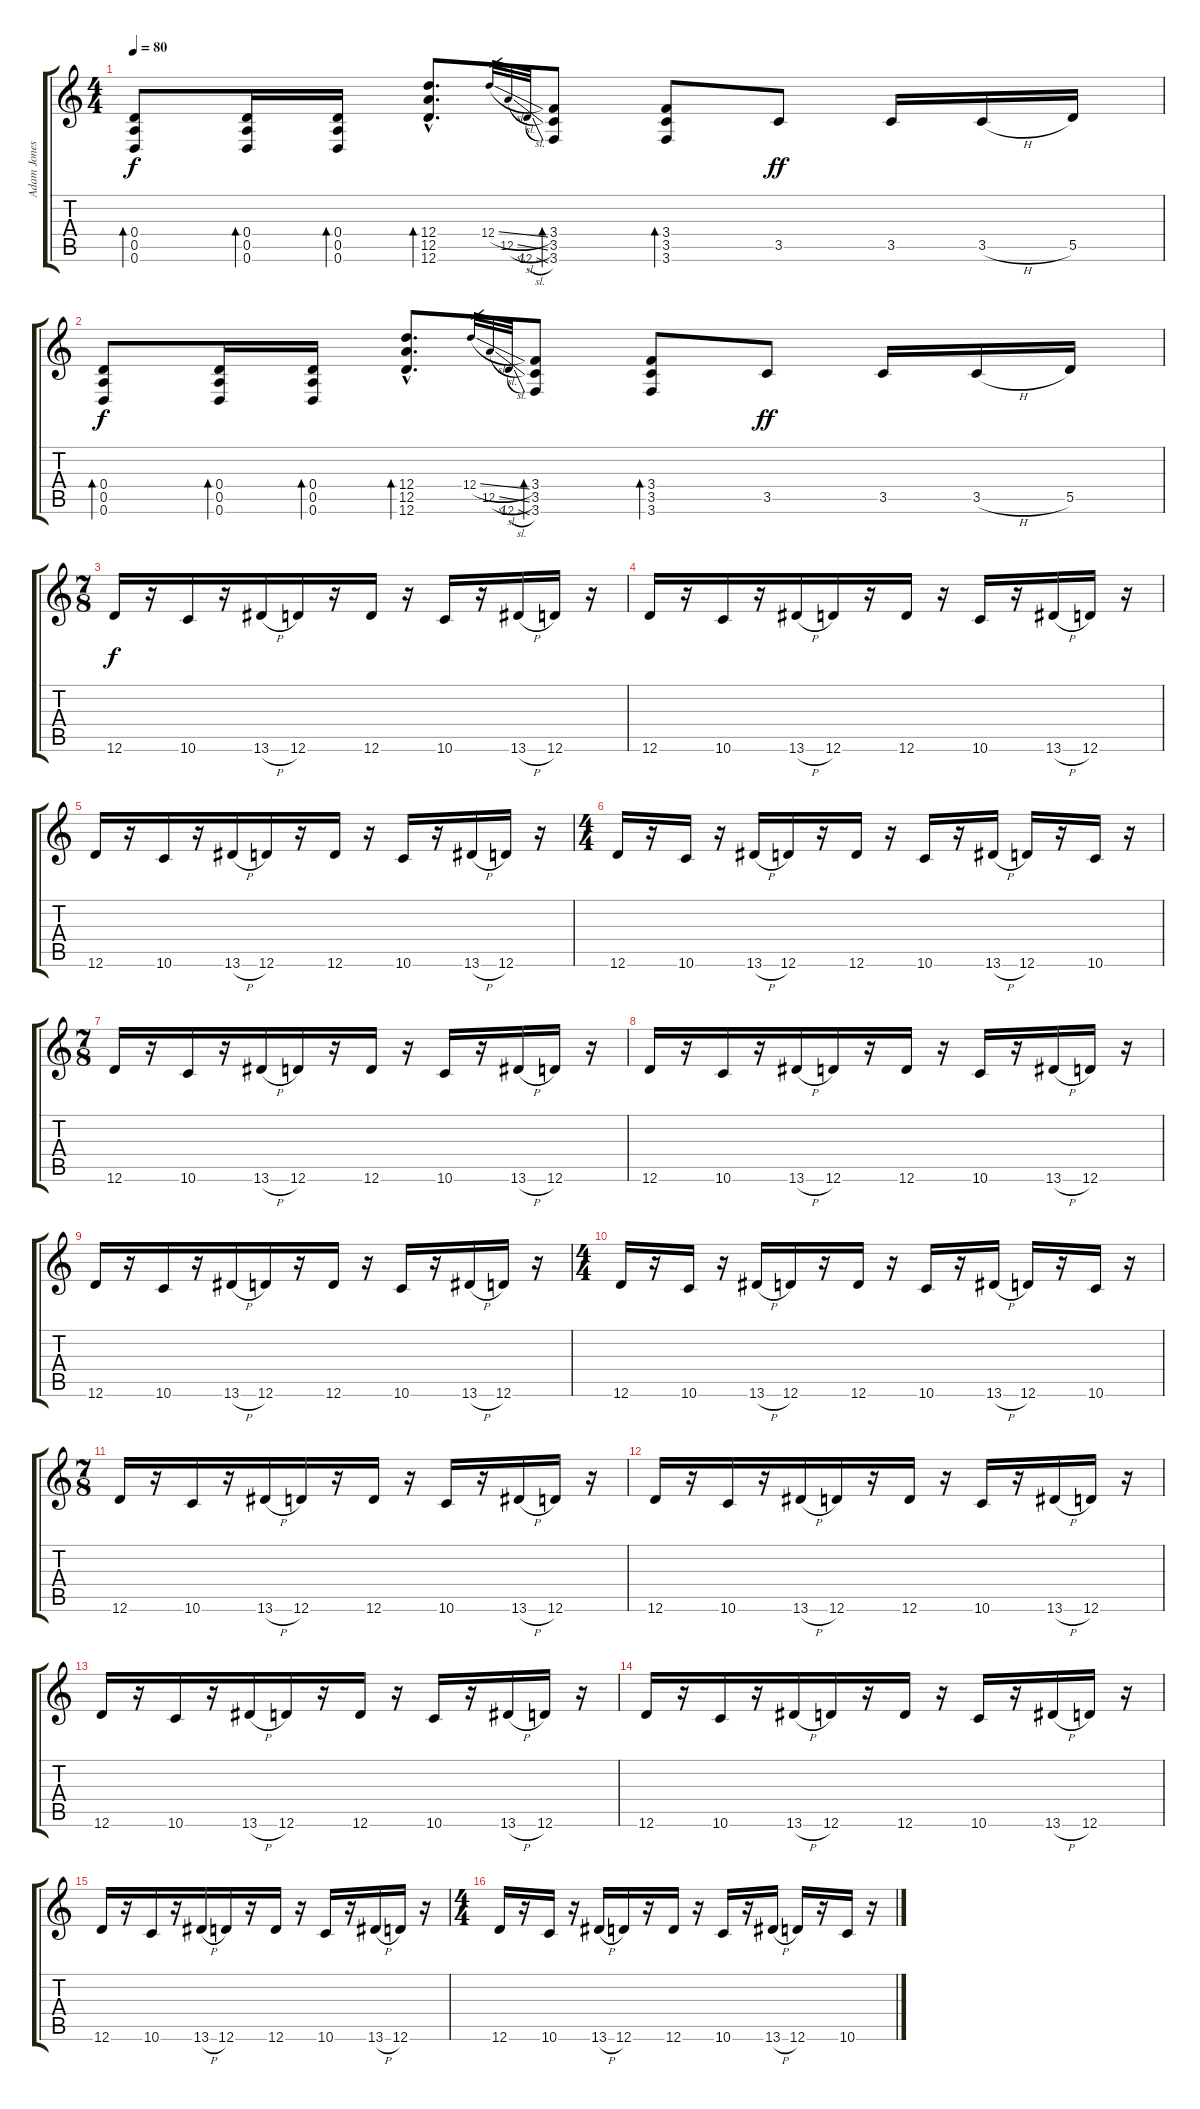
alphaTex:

\track ("Adam Jones (right)" "Adam Jones") {instrument overdrivenguitar}
\staff {score tabs}
\tuning (E4 B3 G3 D3 A2 D2) {hide}
\ts (4 4)
\tempo 80
\clef g2
\ks c
(0.4 0.5 0.6).8{bd 30 dy f} (0.4 0.5 0.6).16{bd 30} (0.4 0.5 0.6).16{bd 30} (12.4{hac} 12.5{hac} 12.6{hac}).8{d bd 30} 12.4{sl}.32{gr} 12.5{sl}.32{gr} 12.6{sl}.32{gr} (3.4 3.5 3.6).8{bd 30} (3.4 3.5 3.6).8{bd 30} 3.5.8{dy ff} 3.5.16 3.5{h}.16 5.5.16 |
(0.4 0.5 0.6).8{bd 30 dy f} (0.4 0.5 0.6).16{bd 30} (0.4 0.5 0.6).16{bd 30} (12.4{hac} 12.5{hac} 12.6{hac}).8{d bd 30} 12.4{sl}.32{gr} 12.5{sl}.32{gr} 12.6{sl}.32{gr} (3.4 3.5 3.6).8{bd 30} (3.4 3.5 3.6).8{bd 30} 3.5.8{dy ff} 3.5.16 3.5{h}.16 5.5.16 |
\ts (7 8)
12.6.16{dy f} r.16 10.6.16 r.16 13.6{h}.16 12.6.16 r.16 12.6.16 r.16 10.6.16 r.16 13.6{h}.16 12.6.16 r.16 |
12.6.16 r.16 10.6.16 r.16 13.6{h}.16 12.6.16 r.16 12.6.16 r.16 10.6.16 r.16 13.6{h}.16 12.6.16 r.16 |
12.6.16 r.16 10.6.16{instrument electricguitarmuted} r.16 13.6{h}.16 12.6.16 r.16 12.6.16 r.16 10.6.16 r.16 13.6{h}.16 12.6.16 r.16 |
\ts (4 4)
12.6.16 r.16 10.6.16 r.16 13.6{h}.16 12.6.16 r.16 12.6.16 r.16 10.6.16 r.16 13.6{h}.16 12.6.16 r.16 10.6.16 r.16 |
\ts (7 8)
12.6.16{instrument overdrivenguitar} r.16 10.6.16 r.16 13.6{h}.16 12.6.16 r.16 12.6.16 r.16 10.6.16 r.16 13.6{h}.16 12.6.16 r.16 |
12.6.16 r.16 10.6.16 r.16 13.6{h}.16 12.6.16 r.16 12.6.16 r.16 10.6.16 r.16 13.6{h}.16 12.6.16 r.16 |
12.6.16 r.16 10.6.16{instrument electricguitarmuted} r.16 13.6{h}.16 12.6.16 r.16 12.6.16 r.16 10.6.16 r.16 13.6{h}.16 12.6.16 r.16 |
\ts (4 4)
12.6.16 r.16 10.6.16 r.16 13.6{h}.16 12.6.16 r.16 12.6.16 r.16 10.6.16 r.16 13.6{h}.16 12.6.16 r.16 10.6.16 r.16 |
\ts (7 8)
12.6.16{instrument overdrivenguitar} r.16 10.6.16 r.16 13.6{h}.16 12.6.16 r.16 12.6.16 r.16 10.6.16 r.16 13.6{h}.16 12.6.16 r.16 |
12.6.16 r.16 10.6.16 r.16 13.6{h}.16 12.6.16 r.16 12.6.16 r.16 10.6.16 r.16 13.6{h}.16 12.6.16 r.16 |
12.6.16 r.16 10.6.16{instrument electricguitarmuted} r.16 13.6{h}.16 12.6.16 r.16 12.6.16 r.16 10.6.16 r.16 13.6{h}.16 12.6.16 r.16 |
12.6.16 r.16 10.6.16 r.16 13.6{h}.16 12.6.16 r.16 12.6.16 r.16 10.6.16 r.16 13.6{h}.16 12.6.16 r.16 |
12.6.16 r.16 10.6.16 r.16 13.6{h}.16 12.6.16 r.16 12.6.16 r.16 10.6.16 r.16 13.6{h}.16 12.6.16 r.16 |
\ts (4 4)
12.6.16 r.16 10.6.16 r.16 13.6{h}.16 12.6.16 r.16 12.6.16 r.16 10.6.16 r.16 13.6{h}.16 12.6.16 r.16 10.6.16 r.16
